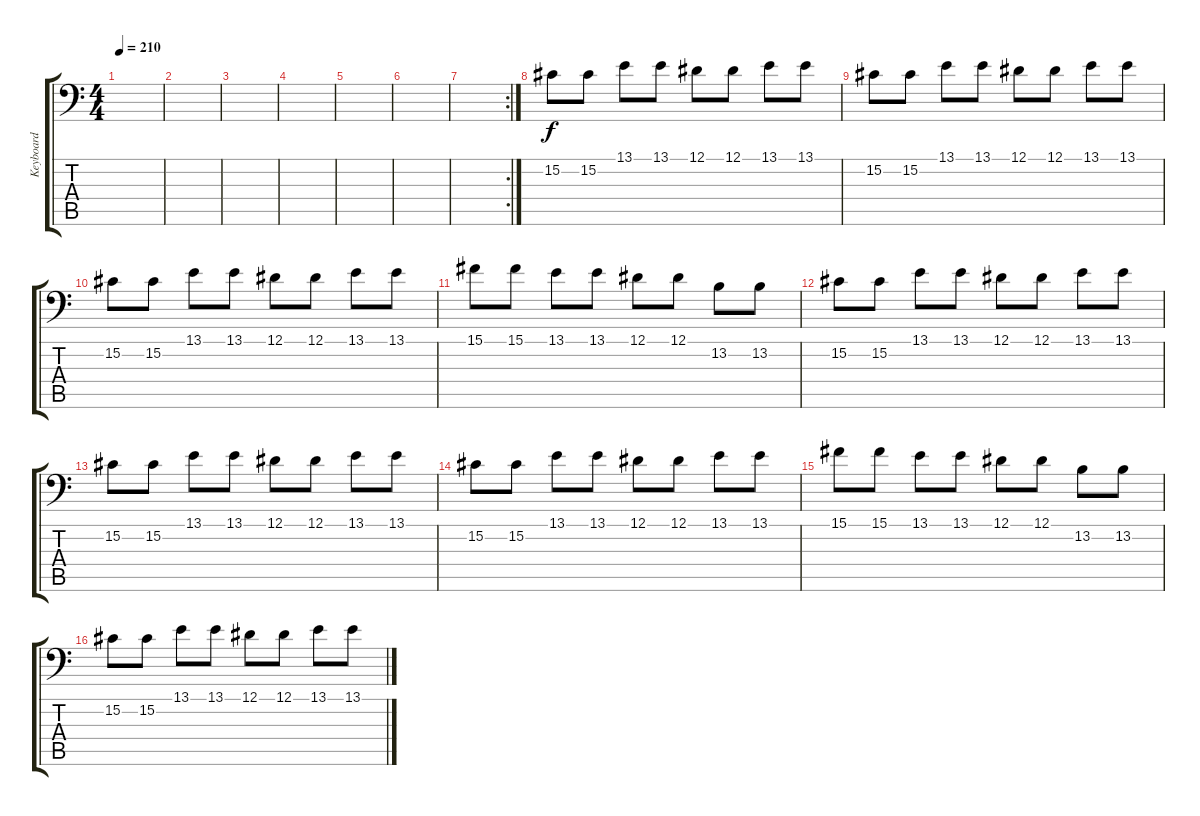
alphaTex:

\track ("Keyboard" "Keyboard") {instrument stringensemble1}
\staff {score tabs}
\tuning (Eb3 Bb2 Gb2 Db2 Ab1 Eb1) {hide}
\ts (4 4)
\tempo 210
\clef f4
\ks c
|
|
|
|
|
|
\rc 2
|
15.2.8 15.2.8 13.1.8 13.1.8 12.1.8 12.1.8 13.1.8 13.1.8 |
15.2.8 15.2.8 13.1.8 13.1.8 12.1.8 12.1.8 13.1.8 13.1.8 |
15.2.8 15.2.8 13.1.8 13.1.8 12.1.8 12.1.8 13.1.8 13.1.8 |
15.1.8 15.1.8 13.1.8 13.1.8 12.1.8 12.1.8 13.2.8 13.2.8 |
15.2.8 15.2.8 13.1.8 13.1.8 12.1.8 12.1.8 13.1.8 13.1.8 |
15.2.8 15.2.8 13.1.8 13.1.8 12.1.8 12.1.8 13.1.8 13.1.8 |
15.2.8 15.2.8 13.1.8 13.1.8 12.1.8 12.1.8 13.1.8 13.1.8 |
15.1.8 15.1.8 13.1.8 13.1.8 12.1.8 12.1.8 13.2.8 13.2.8 |
15.2.8 15.2.8 13.1.8 13.1.8 12.1.8 12.1.8 13.1.8 13.1.8
